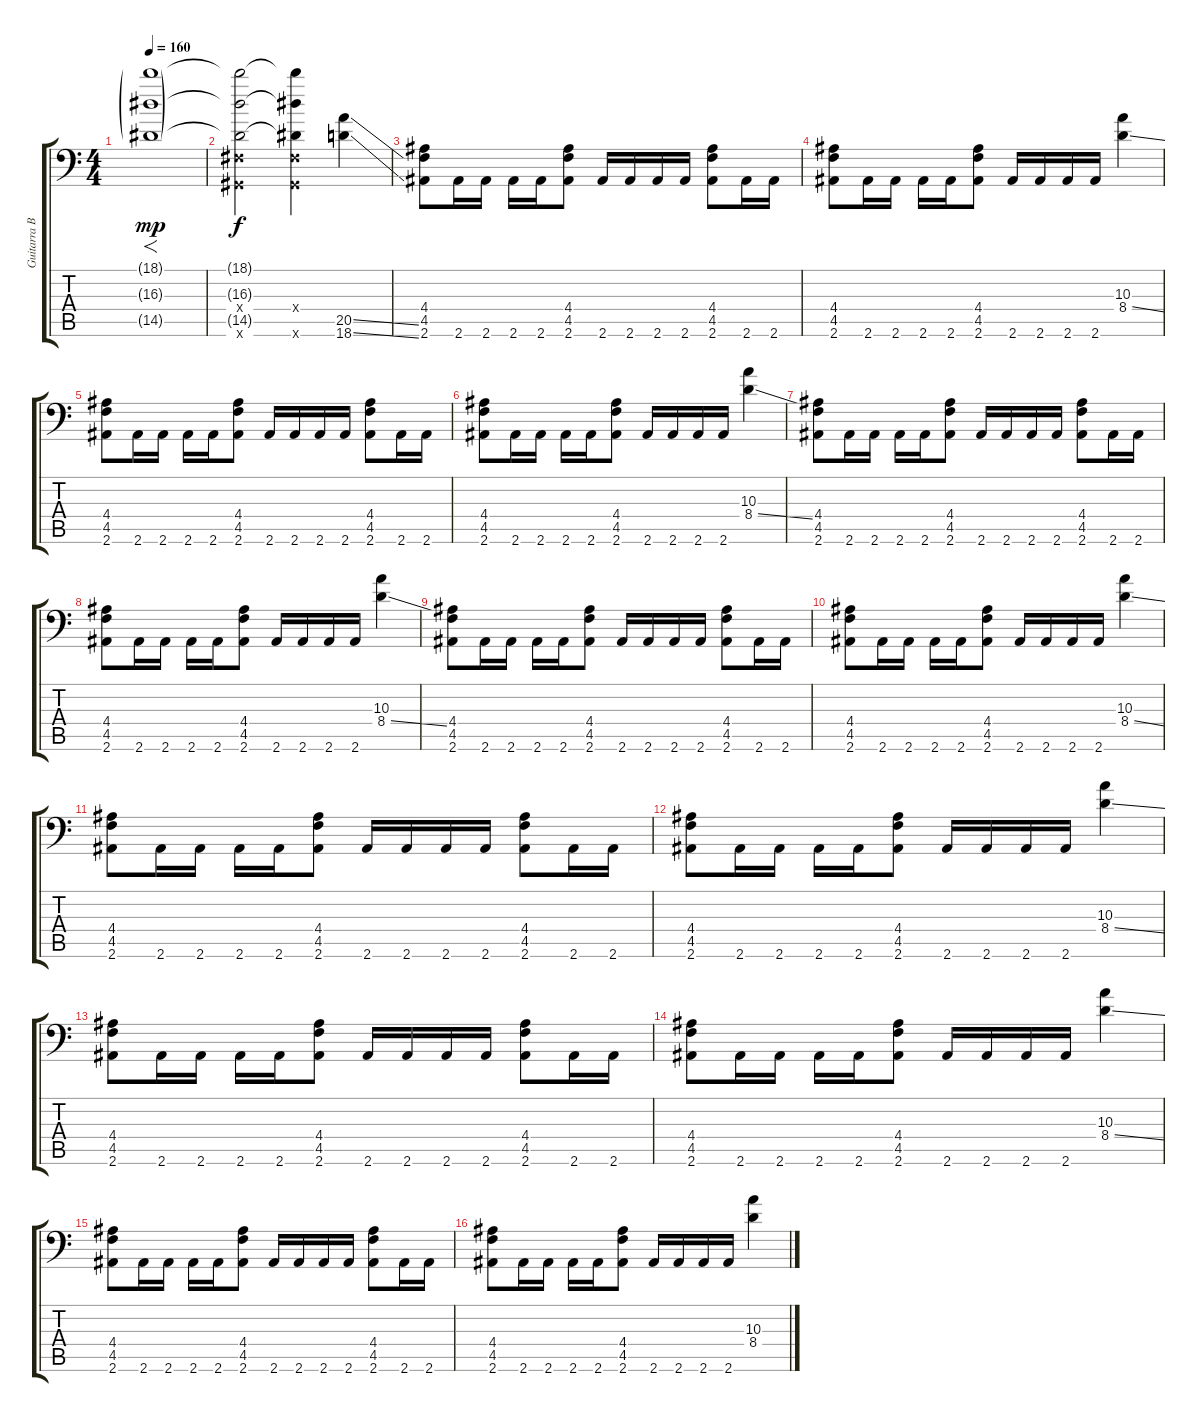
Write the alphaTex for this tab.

\track ("Guitarra Base" "Guitarra B") {instrument overdrivenguitar}
\staff {score tabs}
\tuning (Ab3 Eb3 B2 Gb2 Db2 Ab1) {hide}
\ts (4 4)
\tempo 160
\clef f4
\ks c
(18.1{g} 16.3{g} 14.5{g}).1{f dy mp instrument overdrivenguitar} |
(18.1{t} 16.3{t} 0.4{x} 14.5{t} 0.6{x}).2{dy f} (18.1{t} 16.3{t} 0.4{x} 14.5{t} 0.6{x}).4 (20.5{ss} 18.6{ss}).4 |
(4.4 4.5 2.6).8 2.6.16 2.6.16 2.6.16 2.6.16 (4.4 4.5 2.6).8 2.6.16 2.6.16 2.6.16 2.6.16 (4.4 4.5 2.6).8 2.6.16 2.6.16 |
(4.4 4.5 2.6).8 2.6.16 2.6.16 2.6.16 2.6.16 (4.4 4.5 2.6).8 2.6.16 2.6.16 2.6.16 2.6.16 (10.3 8.4{ss}).4 |
(4.4 4.5 2.6).8 2.6.16 2.6.16 2.6.16 2.6.16 (4.4 4.5 2.6).8 2.6.16 2.6.16 2.6.16 2.6.16 (4.4 4.5 2.6).8 2.6.16 2.6.16 |
(4.4 4.5 2.6).8 2.6.16 2.6.16 2.6.16 2.6.16 (4.4 4.5 2.6).8 2.6.16 2.6.16 2.6.16 2.6.16 (10.3 8.4{ss}).4 |
(4.4 4.5 2.6).8 2.6.16 2.6.16 2.6.16 2.6.16 (4.4 4.5 2.6).8 2.6.16 2.6.16 2.6.16 2.6.16 (4.4 4.5 2.6).8 2.6.16 2.6.16 |
(4.4 4.5 2.6).8 2.6.16 2.6.16 2.6.16 2.6.16 (4.4 4.5 2.6).8 2.6.16 2.6.16 2.6.16 2.6.16 (10.3 8.4{ss}).4 |
(4.4 4.5 2.6).8 2.6.16 2.6.16 2.6.16 2.6.16 (4.4 4.5 2.6).8 2.6.16 2.6.16 2.6.16 2.6.16 (4.4 4.5 2.6).8 2.6.16 2.6.16 |
(4.4 4.5 2.6).8 2.6.16 2.6.16 2.6.16 2.6.16 (4.4 4.5 2.6).8 2.6.16 2.6.16 2.6.16 2.6.16 (10.3 8.4{ss}).4 |
(4.4 4.5 2.6).8 2.6.16 2.6.16 2.6.16 2.6.16 (4.4 4.5 2.6).8 2.6.16 2.6.16 2.6.16 2.6.16 (4.4 4.5 2.6).8 2.6.16 2.6.16 |
(4.4 4.5 2.6).8 2.6.16 2.6.16 2.6.16 2.6.16 (4.4 4.5 2.6).8 2.6.16 2.6.16 2.6.16 2.6.16 (10.3 8.4{ss}).4 |
(4.4 4.5 2.6).8 2.6.16 2.6.16 2.6.16 2.6.16 (4.4 4.5 2.6).8 2.6.16 2.6.16 2.6.16 2.6.16 (4.4 4.5 2.6).8 2.6.16 2.6.16 |
(4.4 4.5 2.6).8 2.6.16 2.6.16 2.6.16 2.6.16 (4.4 4.5 2.6).8 2.6.16 2.6.16 2.6.16 2.6.16 (10.3 8.4{ss}).4 |
(4.4 4.5 2.6).8 2.6.16 2.6.16 2.6.16 2.6.16 (4.4 4.5 2.6).8 2.6.16 2.6.16 2.6.16 2.6.16 (4.4 4.5 2.6).8 2.6.16 2.6.16 |
(4.4 4.5 2.6).8 2.6.16 2.6.16 2.6.16 2.6.16 (4.4 4.5 2.6).8 2.6.16 2.6.16 2.6.16 2.6.16 (10.3 8.4{ss}).4
